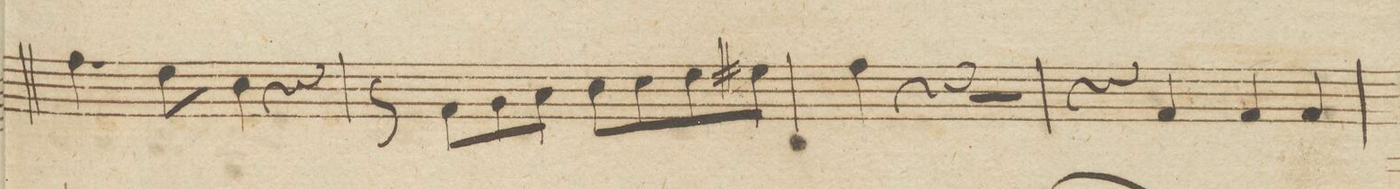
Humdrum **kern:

**kern	**dynam
*I"Viola.	*
*clefC3	*
*k[]	*
*met(c)	*
*M4/4	*
4.g\	.
8e\	.
4c\	.
4r	.
=60	=60
8r	.
8G\L	.
8A\	.
8B\J	.
8c\L	.
8d\	.
8e\	.
8f#X\J	.
=61	=61
4g\	.
4r	.
2r	.
=62	=62
4r	.
4G/	.
4G/	.
4G/	.
=63	=63
*-	*-
